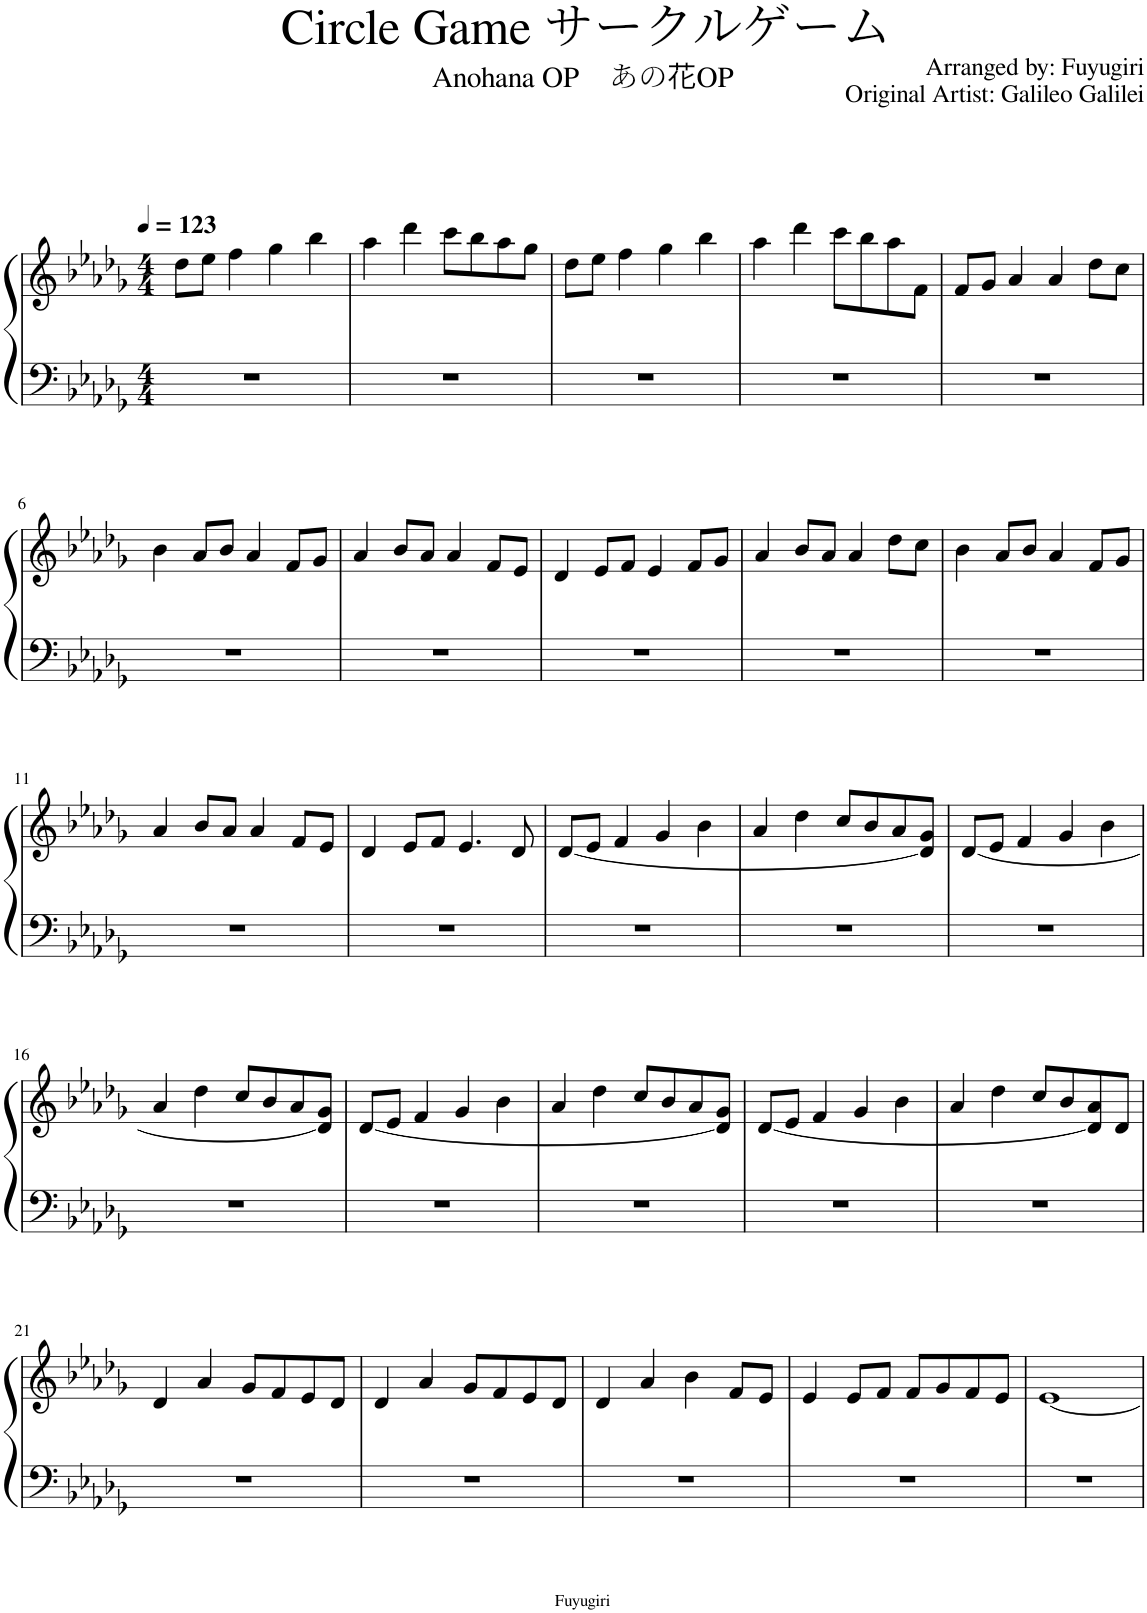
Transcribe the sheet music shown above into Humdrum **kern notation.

**kern	**kern
*part1	*part1
*staff2	*staff1
*I"Piano	*
*I'Pno.	*
*clefF4	*clefG2
*k[b-e-a-d-g-]	*k[b-e-a-d-g-]
*M4/4	*M4/4
*MM123	*MM123
=1	=1
1r	8dd-\L
.	8ee-\J
.	4ff\
.	4gg-\
.	4bb-\
=2	=2
1r	4aa-\
.	4ddd-\
.	8ccc\L
.	8bb-\
.	8aa-\
.	8gg-\J
=3	=3
1r	8dd-\L
.	8ee-\J
.	4ff\
.	4gg-\
.	4bb-\
=4	=4
1r	4aa-\
.	4ddd-\
.	8ccc\L
.	8bb-\
.	8aa-\
.	8f\J
=5	=5
1r	8f/L
.	8g-/J
.	4a-/
.	4a-/
.	8dd-\L
.	8cc\J
!!LO:LB:g=z
=6	=6
1r	4b-\
.	8a-/L
.	8b-/J
.	4a-/
.	8f/L
.	8g-/J
=7	=7
1r	4a-/
.	8b-/L
.	8a-/J
.	4a-/
.	8f/L
.	8e-/J
=8	=8
1r	4d-/
.	8e-/L
.	8f/J
.	4e-/
.	8f/L
.	8g-/J
=9	=9
1r	4a-/
.	8b-/L
.	8a-/J
.	4a-/
.	8dd-\L
.	8cc\J
=10	=10
1r	4b-\
.	8a-/L
.	8b-/J
.	4a-/
.	8f/L
.	8g-/J
!!LO:LB:g=z
=11	=11
1r	4a-/
.	8b-/L
.	8a-/J
.	4a-/
.	8f/L
.	8e-/J
=12	=12
1r	4d-/
.	8e-/L
.	8f/J
.	4.e-/
.	8d-/
=13	=13
1r	[8d-/L
.	8e-/J
.	4f/
.	4g-/
.	4b-\
=14	=14
1r	4a-/
.	4dd-\
.	8cc/L
.	8b-/
.	8a-/
.	8d-/] 8g-/J
=15	=15
1r	[8d-/L
.	8e-/J
.	4f/
.	4g-/
.	4b-\
!!LO:LB:g=z
=16	=16
1r	4a-/
.	4dd-\
.	8cc/L
.	8b-/
.	8a-/
.	8d-/] 8g-/J
=17	=17
1r	[8d-/L
.	8e-/J
.	4f/
.	4g-/
.	4b-\
=18	=18
1r	4a-/
.	4dd-\
.	8cc/L
.	8b-/
.	8a-/
.	8d-/] 8g-/J
=19	=19
1r	[8d-/L
.	8e-/J
.	4f/
.	4g-/
.	4b-\
=20	=20
1r	4a-/
.	4dd-\
.	8cc/L
.	8b-/
.	8d-/] 8a-/
.	8d-/J
!!LO:LB:g=z
=21	=21
1r	4d-/
.	4a-/
.	8g-/L
.	8f/
.	8e-/
.	8d-/J
=22	=22
1r	4d-/
.	4a-/
.	8g-/L
.	8f/
.	8e-/
.	8d-/J
=23	=23
1r	4d-/
.	4a-/
.	4b-\
.	8f/L
.	8e-/J
=24	=24
1r	4e-/
.	8e-/L
.	8f/J
.	8f/L
.	8g-/
.	8f/
.	8e-/J
=25	=25
1r	[1e-
=	=
*-	*-
